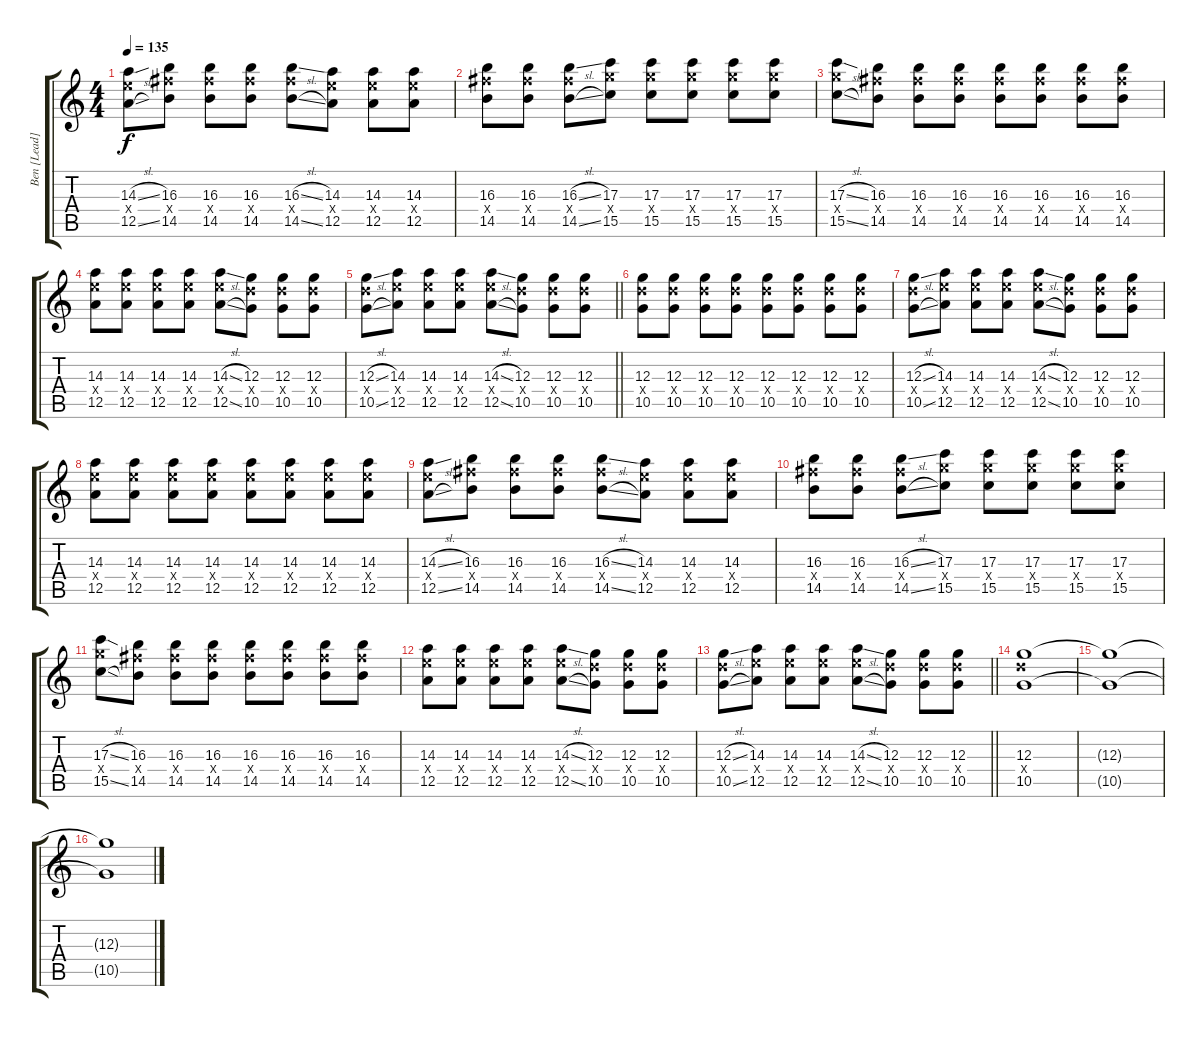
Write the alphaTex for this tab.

\track ("Ben [Lead]" "Ben [Lead]") {instrument distortionguitar}
\staff {score tabs}
\tuning (E4 B3 G3 D3 A2 D2) {hide}
\ts (4 4)
\tempo 135
\clef g2
\ks c
(14.3{sl} 14.4{x} 12.5{sl}).8{dy f} (16.3 16.4{x} 14.5).8 (16.3 16.4{x} 14.5).8 (16.3 16.4{x} 14.5).8 (16.3{sl} 16.4{x} 14.5{sl}).8 (14.3 14.4{x} 12.5).8 (14.3 14.4{x} 12.5).8 (14.3 14.4{x} 12.5).8 |
(16.3 16.4{x} 14.5).8 (16.3 16.4{x} 14.5).8 (16.3{sl} 16.4{x} 14.5{sl}).8 (17.3 17.4{x} 15.5).8 (17.3 17.4{x} 15.5).8 (17.3 17.4{x} 15.5).8 (17.3 17.4{x} 15.5).8 (17.3 17.4{x} 15.5).8 |
(17.3{sl} 17.4{x} 15.5{sl}).8 (16.3 16.4{x} 14.5).8 (16.3 16.4{x} 14.5).8 (16.3 16.4{x} 14.5).8 (16.3 16.4{x} 14.5).8 (16.3 16.4{x} 14.5).8 (16.3 16.4{x} 14.5).8 (16.3 16.4{x} 14.5).8 |
(14.3 14.4{x} 12.5).8 (14.3 14.4{x} 12.5).8 (14.3 14.4{x} 12.5).8 (14.3 14.4{x} 12.5).8 (14.3{sl} 14.4{x} 12.5{sl}).8 (12.3 12.4{x} 10.5).8 (12.3 12.4{x} 10.5).8 (12.3 12.4{x} 10.5).8 |
\barLineRight lightlight
(12.3{sl} 12.4{x} 10.5{sl}).8 (14.3 14.4{x} 12.5).8 (14.3 14.4{x} 12.5).8 (14.3 14.4{x} 12.5).8 (14.3{sl} 14.4{x} 12.5{sl}).8 (12.3 12.4{x} 10.5).8 (12.3 12.4{x} 10.5).8 (12.3 12.4{x} 10.5).8 |
(12.3 12.4{x} 10.5).8 (12.3 12.4{x} 10.5).8 (12.3 12.4{x} 10.5).8 (12.3 12.4{x} 10.5).8 (12.3 12.4{x} 10.5).8 (12.3 12.4{x} 10.5).8 (12.3 12.4{x} 10.5).8 (12.3 12.4{x} 10.5).8 |
(12.3{sl} 12.4{x} 10.5{sl}).8 (14.3 14.4{x} 12.5).8 (14.3 14.4{x} 12.5).8 (14.3 14.4{x} 12.5).8 (14.3{sl} 14.4{x} 12.5{sl}).8 (12.3 12.4{x} 10.5).8 (12.3 12.4{x} 10.5).8 (12.3 12.4{x} 10.5).8 |
(14.3 14.4{x} 12.5).8 (14.3 14.4{x} 12.5).8 (14.3 14.4{x} 12.5).8 (14.3 14.4{x} 12.5).8 (14.3 14.4{x} 12.5).8 (14.3 14.4{x} 12.5).8 (14.3 14.4{x} 12.5).8 (14.3 14.4{x} 12.5).8 |
(14.3{sl} 14.4{x} 12.5{sl}).8 (16.3 16.4{x} 14.5).8 (16.3 16.4{x} 14.5).8 (16.3 16.4{x} 14.5).8 (16.3{sl} 16.4{x} 14.5{sl}).8 (14.3 14.4{x} 12.5).8 (14.3 14.4{x} 12.5).8 (14.3 14.4{x} 12.5).8 |
(16.3 16.4{x} 14.5).8 (16.3 16.4{x} 14.5).8 (16.3{sl} 16.4{x} 14.5{sl}).8 (17.3 17.4{x} 15.5).8 (17.3 17.4{x} 15.5).8 (17.3 17.4{x} 15.5).8 (17.3 17.4{x} 15.5).8 (17.3 17.4{x} 15.5).8 |
(17.3{sl} 17.4{x} 15.5{sl}).8 (16.3 16.4{x} 14.5).8 (16.3 16.4{x} 14.5).8 (16.3 16.4{x} 14.5).8 (16.3 16.4{x} 14.5).8 (16.3 16.4{x} 14.5).8 (16.3 16.4{x} 14.5).8 (16.3 16.4{x} 14.5).8 |
(14.3 14.4{x} 12.5).8 (14.3 14.4{x} 12.5).8 (14.3 14.4{x} 12.5).8 (14.3 14.4{x} 12.5).8 (14.3{sl} 14.4{x} 12.5{sl}).8 (12.3 12.4{x} 10.5).8 (12.3 12.4{x} 10.5).8 (12.3 12.4{x} 10.5).8 |
\barLineRight lightlight
(12.3{sl} 12.4{x} 10.5{sl}).8 (14.3 14.4{x} 12.5).8 (14.3 14.4{x} 12.5).8 (14.3 14.4{x} 12.5).8 (14.3{sl} 14.4{x} 12.5{sl}).8 (12.3 12.4{x} 10.5).8 (12.3 12.4{x} 10.5).8 (12.3 12.4{x} 10.5).8 |
(12.3 12.4{x} 10.5).1 |
(12.3{t} 10.5{t}).1 |
(12.3{t} 10.5{t}).1
